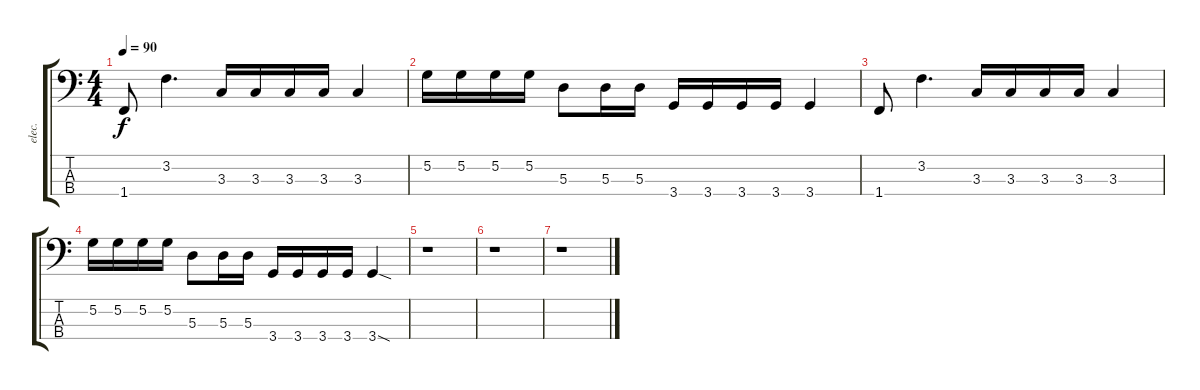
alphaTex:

\track ("elec." "elec.") {instrument electricbasspick}
\staff {score tabs}
\tuning (G2 D2 A1 E1) {hide}
\ts (4 4)
\tempo 90
\clef f4
\ks c
1.4.8{dy f} 3.2.4{d} 3.3.16 3.3.16 3.3.16 3.3.16 3.3.4 |
5.2.16 5.2.16 5.2.16 5.2.16 5.3.8 5.3.16 5.3.16 3.4.16 3.4.16 3.4.16 3.4.16 3.4.4 |
1.4.8 3.2.4{d} 3.3.16 3.3.16 3.3.16 3.3.16 3.3.4 |
5.2.16 5.2.16 5.2.16 5.2.16 5.3.8 5.3.16 5.3.16 3.4.16 3.4.16 3.4.16 3.4.16 3.4{sod}.4 |
r.1 |
r.1 |
r.1
